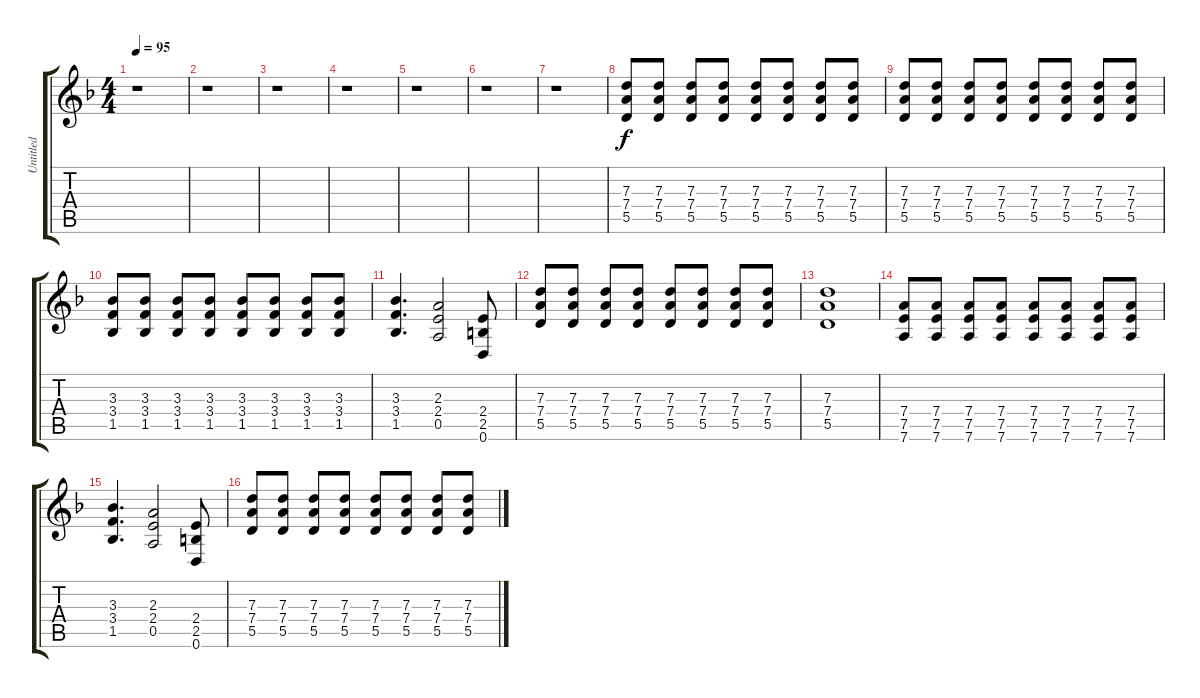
\track ("Untitled" "Untitled") {instrument distortionguitar}
\staff {score tabs}
\tuning (E4 B3 G3 D3 A2 D2) {hide}
\ts (4 4)
\tempo 95
\clef g2
\ks f
r.1{dy f} |
r.1 |
r.1 |
r.1 |
r.1 |
r.1 |
r.1 |
(7.3 7.4 5.5).8 (7.3 7.4 5.5).8 (7.3 7.4 5.5).8 (7.3 7.4 5.5).8 (7.3 7.4 5.5).8 (7.3 7.4 5.5).8 (7.3 7.4 5.5).8 (7.3 7.4 5.5).8 |
(7.3 7.4 5.5).8 (7.3 7.4 5.5).8 (7.3 7.4 5.5).8 (7.3 7.4 5.5).8 (7.3 7.4 5.5).8 (7.3 7.4 5.5).8 (7.3 7.4 5.5).8 (7.3 7.4 5.5).8 |
(3.3 3.4 1.5).8 (3.3 3.4 1.5).8 (3.3 3.4 1.5).8 (3.3 3.4 1.5).8 (3.3 3.4 1.5).8 (3.3 3.4 1.5).8 (3.3 3.4 1.5).8 (3.3 3.4 1.5).8 |
(3.3 3.4 1.5).4{d} (2.3 2.4 0.5).2 (2.4 2.5 0.6).8 |
(7.3 7.4 5.5).8 (7.3 7.4 5.5).8 (7.3 7.4 5.5).8 (7.3 7.4 5.5).8 (7.3 7.4 5.5).8 (7.3 7.4 5.5).8 (7.3 7.4 5.5).8 (7.3 7.4 5.5).8 |
(7.3 7.4 5.5).1 |
(7.4 7.5 7.6).8 (7.4 7.5 7.6).8 (7.4 7.5 7.6).8 (7.4 7.5 7.6).8 (7.4 7.5 7.6).8 (7.4 7.5 7.6).8 (7.4 7.5 7.6).8 (7.4 7.5 7.6).8 |
(3.3 3.4 1.5).4{d} (2.3 2.4 0.5).2 (2.4 2.5 0.6).8 |
(7.3 7.4 5.5).8 (7.3 7.4 5.5).8 (7.3 7.4 5.5).8 (7.3 7.4 5.5).8 (7.3 7.4 5.5).8 (7.3 7.4 5.5).8 (7.3 7.4 5.5).8 (7.3 7.4 5.5).8
